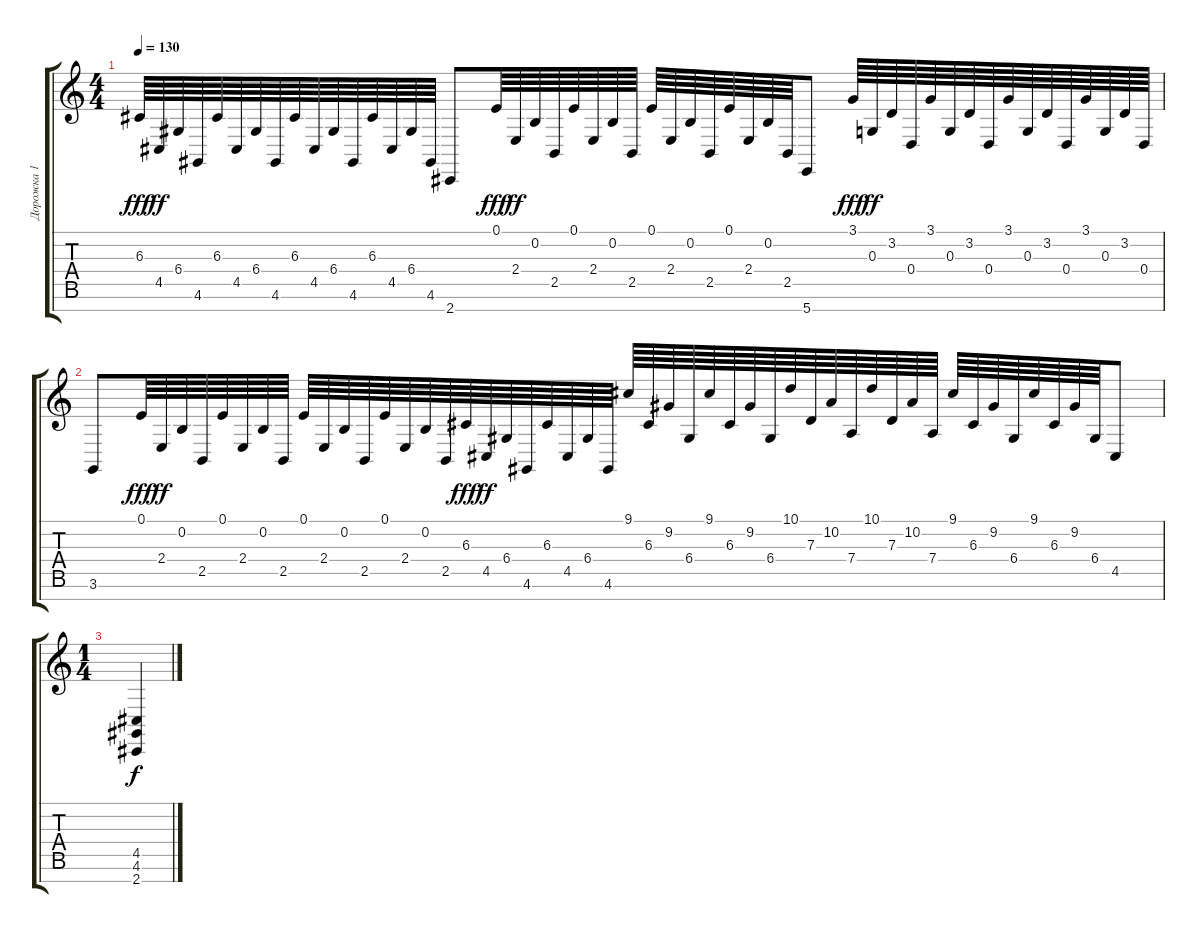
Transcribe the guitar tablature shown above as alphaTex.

\track ("Дорожка 1" "Дорожка 1") {instrument lead1square}
\staff {score tabs}
\tuning (E4 B3 G3 D3 A2 E2 B1) {hide}
\ts (4 4)
\tempo 130
\clef g2
\ks c
6.3.64{dy fff} 4.5.64{dy ff} 6.4.64 4.6.64 6.3.64 4.5.64 6.4.64 4.6.64 6.3.64 4.5.64 6.4.64 4.6.64 6.3.64 4.5.64 6.4.64 4.6.64 2.7.8 0.1.64{dy fff} 2.4.64{dy ff} 0.2.64 2.5.64 0.1.64 2.4.64 0.2.64 2.5.64 0.1.64 2.4.64 0.2.64 2.5.64 0.1.64 2.4.64 0.2.64 2.5.64 5.7.8 3.1.64{dy fff} 0.3.64{dy ff} 3.2.64 0.4.64 3.1.64 0.3.64 3.2.64 0.4.64 3.1.64 0.3.64 3.2.64 0.4.64 3.1.64 0.3.64 3.2.64 0.4.64 |
3.6.8 0.1.64{dy fff} 2.4.64{dy ff} 0.2.64 2.5.64 0.1.64 2.4.64 0.2.64 2.5.64 0.1.64 2.4.64 0.2.64 2.5.64 0.1.64 2.4.64 0.2.64 2.5.64 6.3.64{dy fff} 4.5.64{dy ff} 6.4.64 4.6.64 6.3.64 4.5.64 6.4.64 4.6.64 9.1.64 6.3.64 9.2.64 6.4.64 9.1.64 6.3.64 9.2.64 6.4.64 10.1.64 7.3.64 10.2.64 7.4.64 10.1.64 7.3.64 10.2.64 7.4.64 9.1.64 6.3.64 9.2.64 6.4.64 9.1.64 6.3.64 9.2.64 6.4.64 4.5.8 |
\ts (1 4)
(4.5 4.6 2.7).4{dy f}
